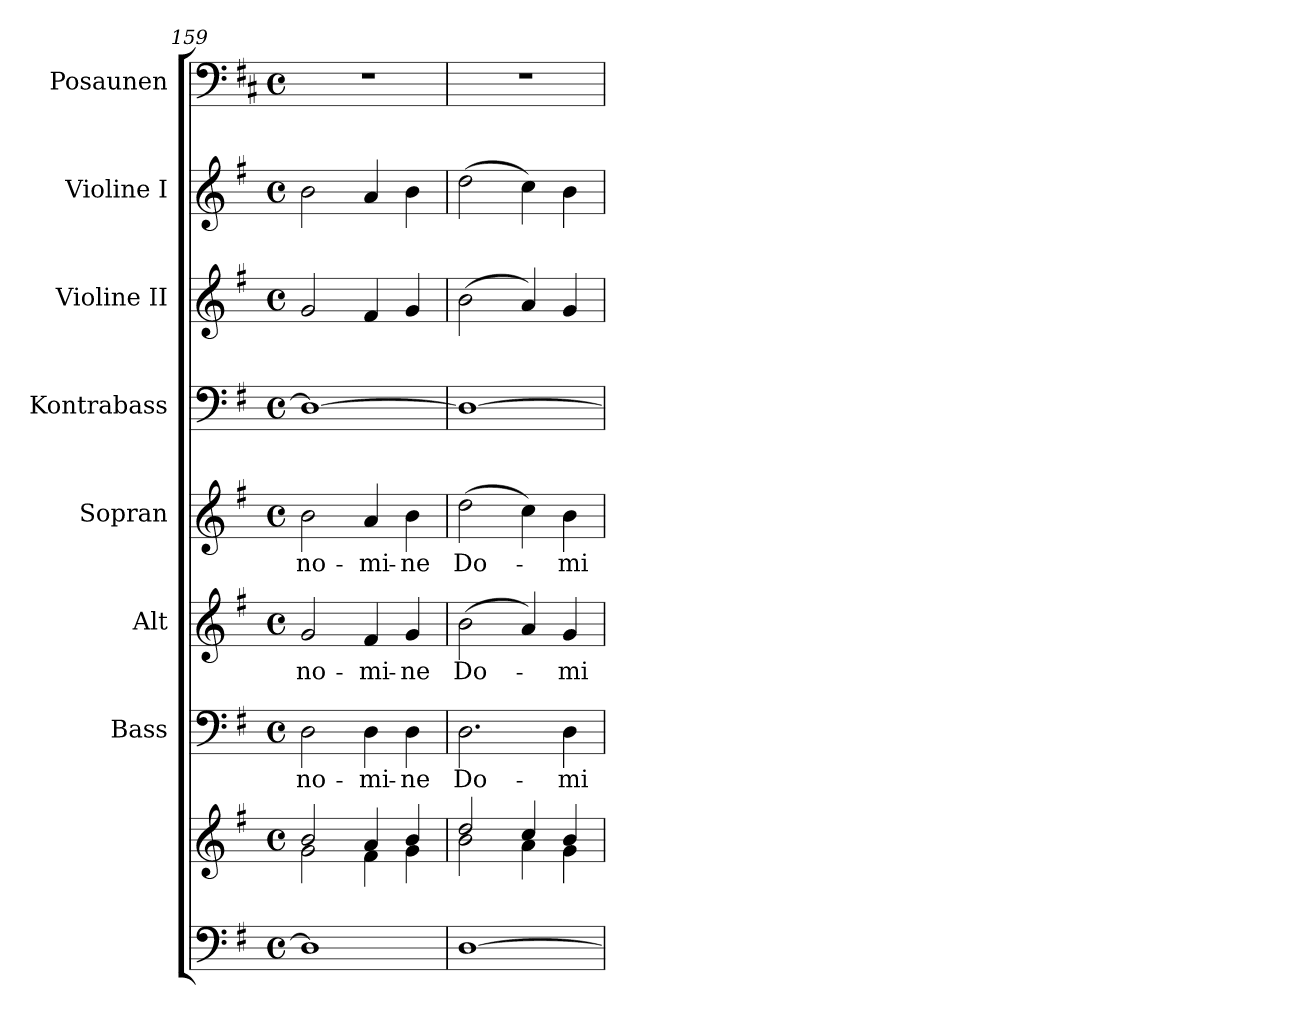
**kern	**kern	**kern	**text	**kern	**text	**kern	**text	**kern	**kern	**kern	**kern
*part8	*part8	*part7	*part7	*part6	*part6	*part5	*part5	*part4	*part3	*part2	*part1
*staff9	*staff8	*staff7	*staff7	*staff6	*staff6	*staff5	*staff5	*staff4	*staff3	*staff2	*staff1
*	*	*I"Bass	*	*I"Alt	*	*I"Sopran	*	*I"Kontrabass	*I"Violine II	*I"Violine I	*I"Posaunen
*	*	*I'B.	*	*I'A.	*	*I'S.	*	*I'Kb.	*I'Vl. II	*I'Vl. I	*I'Pos.
!!LO:PB:g=z
*clefF4	*clefG2	*clefF4	*	*clefG2	*	*clefG2	*	*clefF4	*clefG2	*clefG2	*clefF4
*	*	*	*	*	*	*	*	*ITrd7c12	*	*	*ITrd4c7
*k[f#]	*k[f#]	*k[f#]	*	*k[f#]	*	*k[f#]	*	*k[f#]	*k[f#]	*k[f#]	*k[f#]
*G:	*G:	*G:	*	*G:	*	*G:	*	*G:	*G:	*G:	*G:
*M4/4	*M4/4	*M4/4	*	*M4/4	*	*M4/4	*	*M4/4	*M4/4	*M4/4	*M4/4
*met(c)	*met(c)	*met(c)	*	*met(c)	*	*met(c)	*	*met(c)	*met(c)	*met(c)	*met(c)
=159	=159	=159	=159	=159	=159	=159	=159	=159	=159	=159	=159
*	*^	*	*	*	*	*	*	*	*	*	*
!	!	!	!	!LO:LY:b	!	!LO:LY:b	!	!LO:LY:b	!	!	!	!
1D]	2b/	2g\	2D\	no-	2g/	no-	2b\	no-	1DD_	2g/	2b\	1r
!	!	!	!	!LO:LY:b	!	!LO:LY:b	!	!LO:LY:b	!	!	!	!
.	4a/	4f#\	4D\	-mi-	4f#/	-mi-	4a/	-mi-	.	4f#/	4a/	.
!	!	!	!	!LO:LY:b	!	!LO:LY:b	!	!LO:LY:b	!	!	!	!
.	4b/	4g\	4D\	-ne	4g/	-ne	4b\	-ne	.	4g/	4b\	.
=160	=160	=160	=160	=160	=160	=160	=160	=160	=160	=160	=160	=160
!	!	!	!	!LO:LY:b	!	!LO:LY:b	!	!LO:LY:b	!	!	!	!
[1D	2dd/	2b\	2.D\	Do-	(>2b\	Do-	(>2dd\	Do-	1DD_	(>2b\	(>2dd\	1r
.	4cc/	4a\	.	.	4a/)	.	4cc\)	.	.	4a/)	4cc\)	.
!	!	!	!	!LO:LY:b	!	!LO:LY:b	!	!LO:LY:b	!	!	!	!
.	4b/	4g\	4D\	-mi-	4g/	-mi-	4b\	-mi-	.	4g/	4b\	.
*	*v	*v	*	*	*	*	*	*	*	*	*	*
=	=	=	=	=	=	=	=	=	=	=	=
*-	*-	*-	*-	*-	*-	*-	*-	*-	*-	*-	*-
